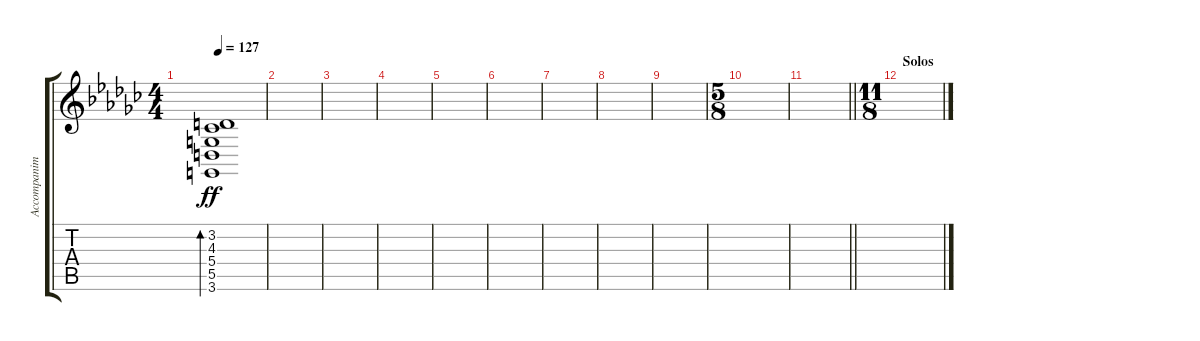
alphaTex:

\track ("Accompaniment" "Accompanim") {instrument pad1newage}
\staff {score tabs}
\tuning (E4 B3 G3 D3 A2 E2) {hide}
\ts (4 4)
\tempo 127
\clef g2
\ks ebminor
(3.2 4.3 5.4 5.5 3.6).1{bd 120 dy ff} |
|
|
|
|
|
|
|
|
\ts (5 8)
|
\barLineRight lightlight
|
\ts (11 8)
\section ("" "Solos")
